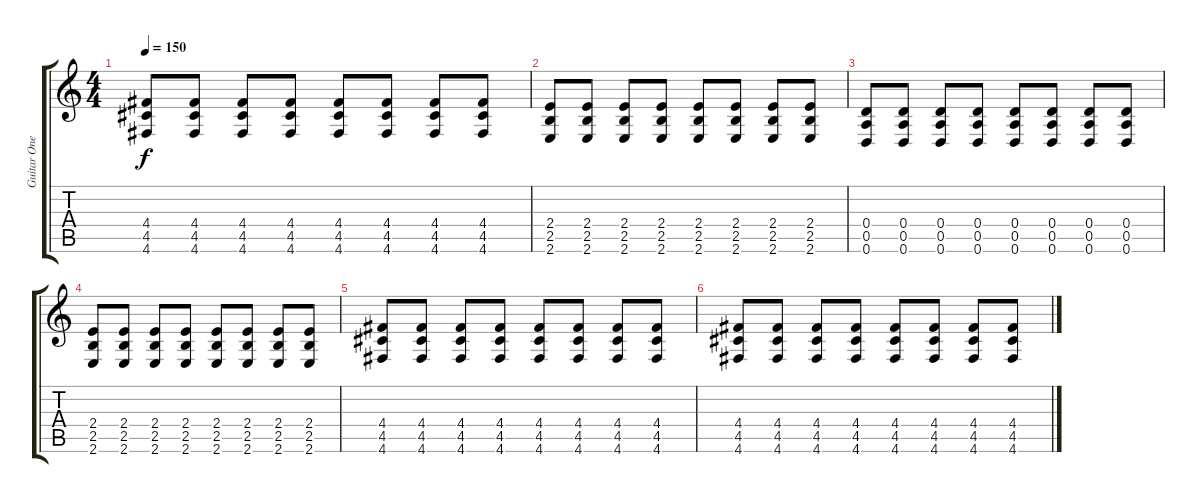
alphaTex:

\track ("Guitar One Double" "Guitar One") {instrument overdrivenguitar}
\staff {score tabs}
\tuning (E4 B3 G3 D3 A2 D2) {hide}
\ts (4 4)
\tempo 150
\clef g2
\ks c
(4.4 4.5 4.6).8{dy f} (4.4 4.5 4.6).8 (4.4 4.5 4.6).8 (4.4 4.5 4.6).8 (4.4 4.5 4.6).8 (4.4 4.5 4.6).8 (4.4 4.5 4.6).8 (4.4 4.5 4.6).8 |
(2.4 2.5 2.6).8 (2.4 2.5 2.6).8 (2.4 2.5 2.6).8 (2.4 2.5 2.6).8 (2.4 2.5 2.6).8 (2.4 2.5 2.6).8 (2.4 2.5 2.6).8 (2.4 2.5 2.6).8 |
(0.4 0.5 0.6).8 (0.4 0.5 0.6).8 (0.4 0.5 0.6).8 (0.4 0.5 0.6).8 (0.4 0.5 0.6).8 (0.4 0.5 0.6).8 (0.4 0.5 0.6).8 (0.4 0.5 0.6).8 |
(2.4 2.5 2.6).8 (2.4 2.5 2.6).8 (2.4 2.5 2.6).8 (2.4 2.5 2.6).8 (2.4 2.5 2.6).8 (2.4 2.5 2.6).8 (2.4 2.5 2.6).8 (2.4 2.5 2.6).8 |
(4.4 4.5 4.6).8 (4.4 4.5 4.6).8 (4.4 4.5 4.6).8 (4.4 4.5 4.6).8 (4.4 4.5 4.6).8 (4.4 4.5 4.6).8 (4.4 4.5 4.6).8 (4.4 4.5 4.6).8 |
(4.4 4.5 4.6).8 (4.4 4.5 4.6).8 (4.4 4.5 4.6).8 (4.4 4.5 4.6).8 (4.4 4.5 4.6).8 (4.4 4.5 4.6).8 (4.4 4.5 4.6).8 (4.4 4.5 4.6).8
